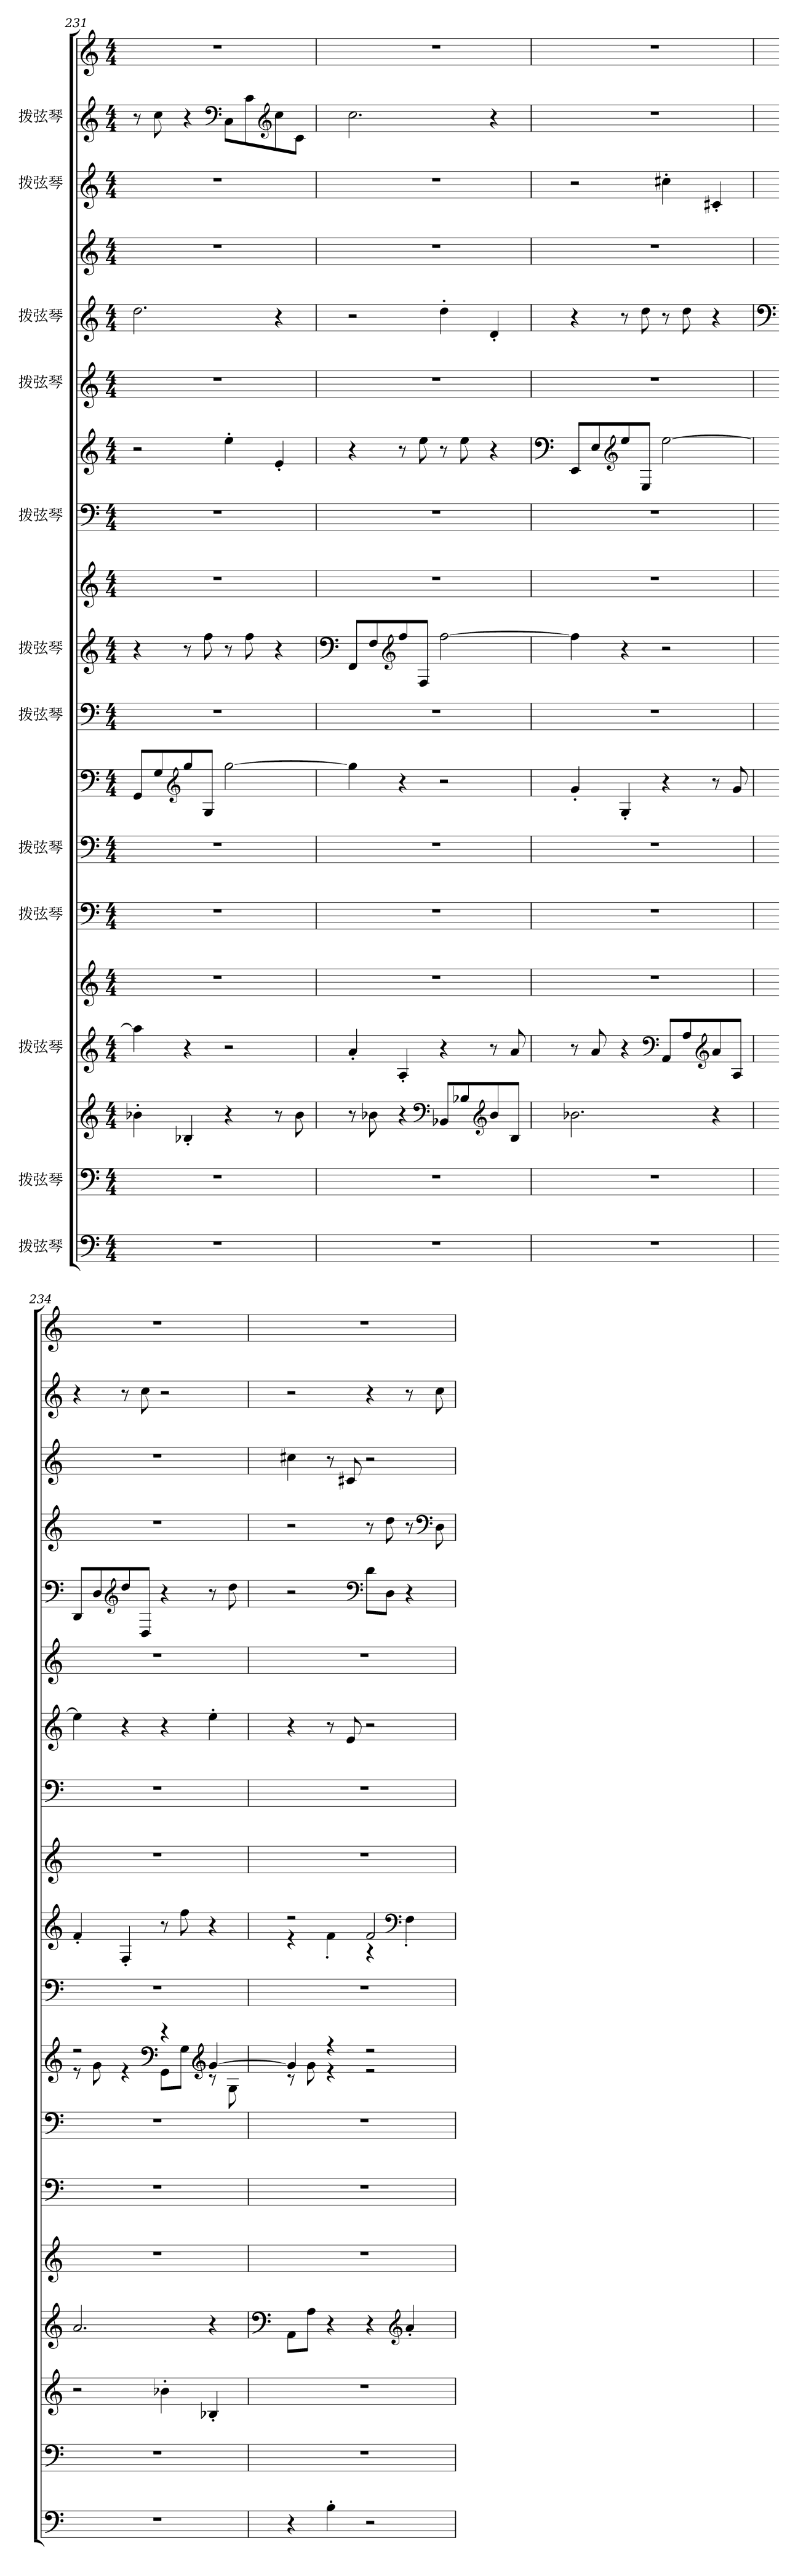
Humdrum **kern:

**kern	**kern	**kern	**kern	**kern	**kern	**kern	**kern	**kern	**kern	**kern	**kern	**kern	**kern	**kern	**kern	**kern	**kern	**kern
*part12	*part11	*part11	*part10	*part10	*part9	*part8	*part8	*part7	*part6	*part6	*part5	*part5	*part4	*part3	*part3	*part2	*part1	*part1
*staff19	*staff18	*staff17	*staff16	*staff15	*staff14	*staff13	*staff12	*staff11	*staff10	*staff9	*staff8	*staff7	*staff6	*staff5	*staff4	*staff3	*staff2	*staff1
*I"拨弦琴	*I"拨弦琴	*	*I"拨弦琴	*	*I"拨弦琴	*I"拨弦琴	*	*I"拨弦琴	*I"拨弦琴	*	*I"拨弦琴	*	*I"拨弦琴	*I"拨弦琴	*	*I"拨弦琴	*I"拨弦琴	*
*clefF4	*clefF4	*clefG2	*clefG2	*clefG2	*clefF4	*clefF4	*clefF4	*clefF4	*clefG2	*clefG2	*clefF4	*clefG2	*clefG2	*clefG2	*clefG2	*clefG2	*clefG2	*clefG2
*k[]	*k[]	*k[]	*k[]	*k[]	*k[]	*k[]	*k[]	*k[]	*k[]	*k[]	*k[]	*k[]	*k[]	*k[]	*k[]	*k[]	*k[]	*k[]
*M4/4	*M4/4	*M4/4	*M4/4	*M4/4	*M4/4	*M4/4	*M4/4	*M4/4	*M4/4	*M4/4	*M4/4	*M4/4	*M4/4	*M4/4	*M4/4	*M4/4	*M4/4	*M4/4
=231	=231	=231	=231	=231	=231	=231	=231	=231	=231	=231	=231	=231	=231	=231	=231	=231	=231	=231
1r	1r	4b-X'\	4aa\]	1r	1r	1r	8GG/L	1r	4r	1r	1r	2r	1r	2.dd\	1r	1r	8r	1r
.	.	.	.	.	.	.	8G/	.	.	.	.	.	.	.	.	.	8cc\	.
*	*	*	*	*	*	*	*clefG2	*	*	*	*	*	*	*	*	*	*	*
.	.	4B-X'/	4r	.	.	.	8gg/	.	8r	.	.	.	.	.	.	.	4r	.
.	.	.	.	.	.	.	8G/J	.	8ff\	.	.	.	.	.	.	.	.	.
*	*	*	*	*	*	*	*	*	*	*	*	*	*	*	*	*	*clefF4	*
.	.	4r	2r	.	.	.	[2gg\	.	8r	.	.	4ee'\	.	.	.	.	8C\L	.
.	.	.	.	.	.	.	.	.	8ff\	.	.	.	.	.	.	.	8c\	.
*	*	*	*	*	*	*	*	*	*	*	*	*	*	*	*	*	*clefG2	*
.	.	8r	.	.	.	.	.	.	4r	.	.	4e'/	.	4r	.	.	8cc\	.
.	.	8b-\	.	.	.	.	.	.	.	.	.	.	.	.	.	.	8c\J	.
!!LO:PB:g=z
=232	=232	=232	=232	=232	=232	=232	=232	=232	=232	=232	=232	=232	=232	=232	=232	=232	=232	=232
*	*	*	*	*	*	*	*	*	*clefF4	*	*	*	*	*	*	*	*	*
1r	1r	8r	4a'/	1r	1r	1r	4gg\]	1r	8FF/L	1r	1r	4r	1r	2r	1r	1r	2.cc\	1r
.	.	8b-X\	.	.	.	.	.	.	8F/	.	.	.	.	.	.	.	.	.
*	*	*	*	*	*	*	*	*	*clefG2	*	*	*	*	*	*	*	*	*
.	.	4r	4A'/	.	.	.	4r	.	8ff/	.	.	8r	.	.	.	.	.	.
.	.	.	.	.	.	.	.	.	8F/J	.	.	8ee\	.	.	.	.	.	.
*	*	*clefF4	*	*	*	*	*	*	*	*	*	*	*	*	*	*	*	*
.	.	8BB-X/L	4r	.	.	.	2r	.	[2ff\	.	.	8r	.	4dd'\	.	.	.	.
.	.	8B-X/	.	.	.	.	.	.	.	.	.	8ee\	.	.	.	.	.	.
*	*	*clefG2	*	*	*	*	*	*	*	*	*	*	*	*	*	*	*	*
.	.	8b-/	8r	.	.	.	.	.	.	.	.	4r	.	4d'/	.	.	4r	.
.	.	8B-/J	8a/	.	.	.	.	.	.	.	.	.	.	.	.	.	.	.
=233	=233	=233	=233	=233	=233	=233	=233	=233	=233	=233	=233	=233	=233	=233	=233	=233	=233	=233
*	*	*	*	*	*	*	*	*	*	*	*	*clefF4	*	*	*	*	*	*
1r	1r	2.b-X\	8r	1r	1r	1r	4g'/	1r	4ff\]	1r	1r	8EE/L	1r	4r	1r	2r	1r	1r
.	.	.	8a/	.	.	.	.	.	.	.	.	8E/	.	.	.	.	.	.
*	*	*	*	*	*	*	*	*	*	*	*	*clefG2	*	*	*	*	*	*
.	.	.	4r	.	.	.	4G'/	.	4r	.	.	8ee/	.	8r	.	.	.	.
.	.	.	.	.	.	.	.	.	.	.	.	8E/J	.	8dd\	.	.	.	.
*	*	*	*clefF4	*	*	*	*	*	*	*	*	*	*	*	*	*	*	*
.	.	.	8AA/L	.	.	.	4r	.	2r	.	.	[2ee\	.	8r	.	4cc#X'\	.	.
.	.	.	8A/	.	.	.	.	.	.	.	.	.	.	8dd\	.	.	.	.
*	*	*	*clefG2	*	*	*	*	*	*	*	*	*	*	*	*	*	*	*
.	.	4r	8a/	.	.	.	8r	.	.	.	.	.	.	4r	.	4c#X'/	.	.
.	.	.	8A/J	.	.	.	8g/	.	.	.	.	.	.	.	.	.	.	.
!!LO:PB:g=z
=234	=234	=234	=234	=234	=234	=234	=234	=234	=234	=234	=234	=234	=234	=234	=234	=234	=234	=234
*	*	*	*	*	*	*	*	*	*	*	*	*	*	*clefF4	*	*	*	*
*	*	*	*	*	*	*	*^	*	*	*	*	*	*	*	*	*	*	*
1r	1r	2r	2.a/	1r	1r	1r	2r	8r	1r	4f'/	1r	1r	4ee\]	1r	8DD/L	1r	1r	4r	1r
.	.	.	.	.	.	.	.	8g\	.	.	.	.	.	.	8D/	.	.	.	.
*	*	*	*	*	*	*	*	*	*	*	*	*	*	*	*clefG2	*	*	*	*
.	.	.	.	.	.	.	.	4r	.	4F'/	.	.	4r	.	8dd/	.	.	8r	.
.	.	.	.	.	.	.	.	.	.	.	.	.	.	.	8D/J	.	.	8cc\	.
*	*	*	*	*	*	*	*clefF4	*	*	*	*	*	*	*	*	*	*	*	*
.	.	4b-X'\	.	.	.	.	4r	8GG\L	.	8r	.	.	4r	.	4r	.	.	2r	.
.	.	.	.	.	.	.	.	8G\J	.	8ff\	.	.	.	.	.	.	.	.	.
*	*	*	*	*	*	*	*clefG2	*	*	*	*	*	*	*	*	*	*	*	*
.	.	4B-X'/	4r	.	.	.	[4g/	8r	.	4r	.	.	4ee'\	.	8r	.	.	.	.
.	.	.	.	.	.	.	.	8G\	.	.	.	.	.	.	8dd\	.	.	.	.
=235	=235	=235	=235	=235	=235	=235	=235	=235	=235	=235	=235	=235	=235	=235	=235	=235	=235	=235	=235
*	*	*	*clefF4	*	*	*	*	*	*	*	*	*	*	*	*	*	*	*	*
*	*	*	*	*	*	*	*	*	*	*^	*	*	*	*	*	*	*	*	*
4r	1r	1r	8AA\L	1r	1r	1r	4g/]	8r	1r	2r	4r	1r	1r	4r	1r	2r	2r	4cc#X\	2r	1r
.	.	.	8A\J	.	.	.	.	8g\	.	.	.	.	.	.	.	.	.	.	.	.
4B'\	.	.	4r	.	.	.	4r	4r	.	.	4f'\	.	.	8r	.	.	.	8r	.	.
.	.	.	.	.	.	.	.	.	.	.	.	.	.	8e/	.	.	.	8c#X/	.	.
*	*	*	*	*	*	*	*	*	*	*	*	*	*	*	*	*clefF4	*	*	*	*
2r	.	.	4r	.	.	.	2r	2r	.	2f/	4r	.	.	2r	.	8d\L	8r	2r	4r	.
.	.	.	.	.	.	.	.	.	.	.	.	.	.	.	.	8D\J	8dd\	.	.	.
*	*	*	*clefG2	*	*	*	*	*	*	*clefF4	*	*	*	*	*	*	*	*	*	*
.	.	.	4a'/	.	.	.	.	.	.	.	4F'\	.	.	.	.	4r	8r	.	8r	.
*	*	*	*	*	*	*	*	*	*	*	*	*	*	*	*	*	*clefF4	*	*	*
.	.	.	.	.	.	.	.	.	.	.	.	.	.	.	.	.	8D\	.	8cc\	.
*	*	*	*	*	*	*	*v	*v	*	*v	*v	*	*	*	*	*	*	*	*	*
=	=	=	=	=	=	=	=	=	=	=	=	=	=	=	=	=	=	=
*-	*-	*-	*-	*-	*-	*-	*-	*-	*-	*-	*-	*-	*-	*-	*-	*-	*-	*-
